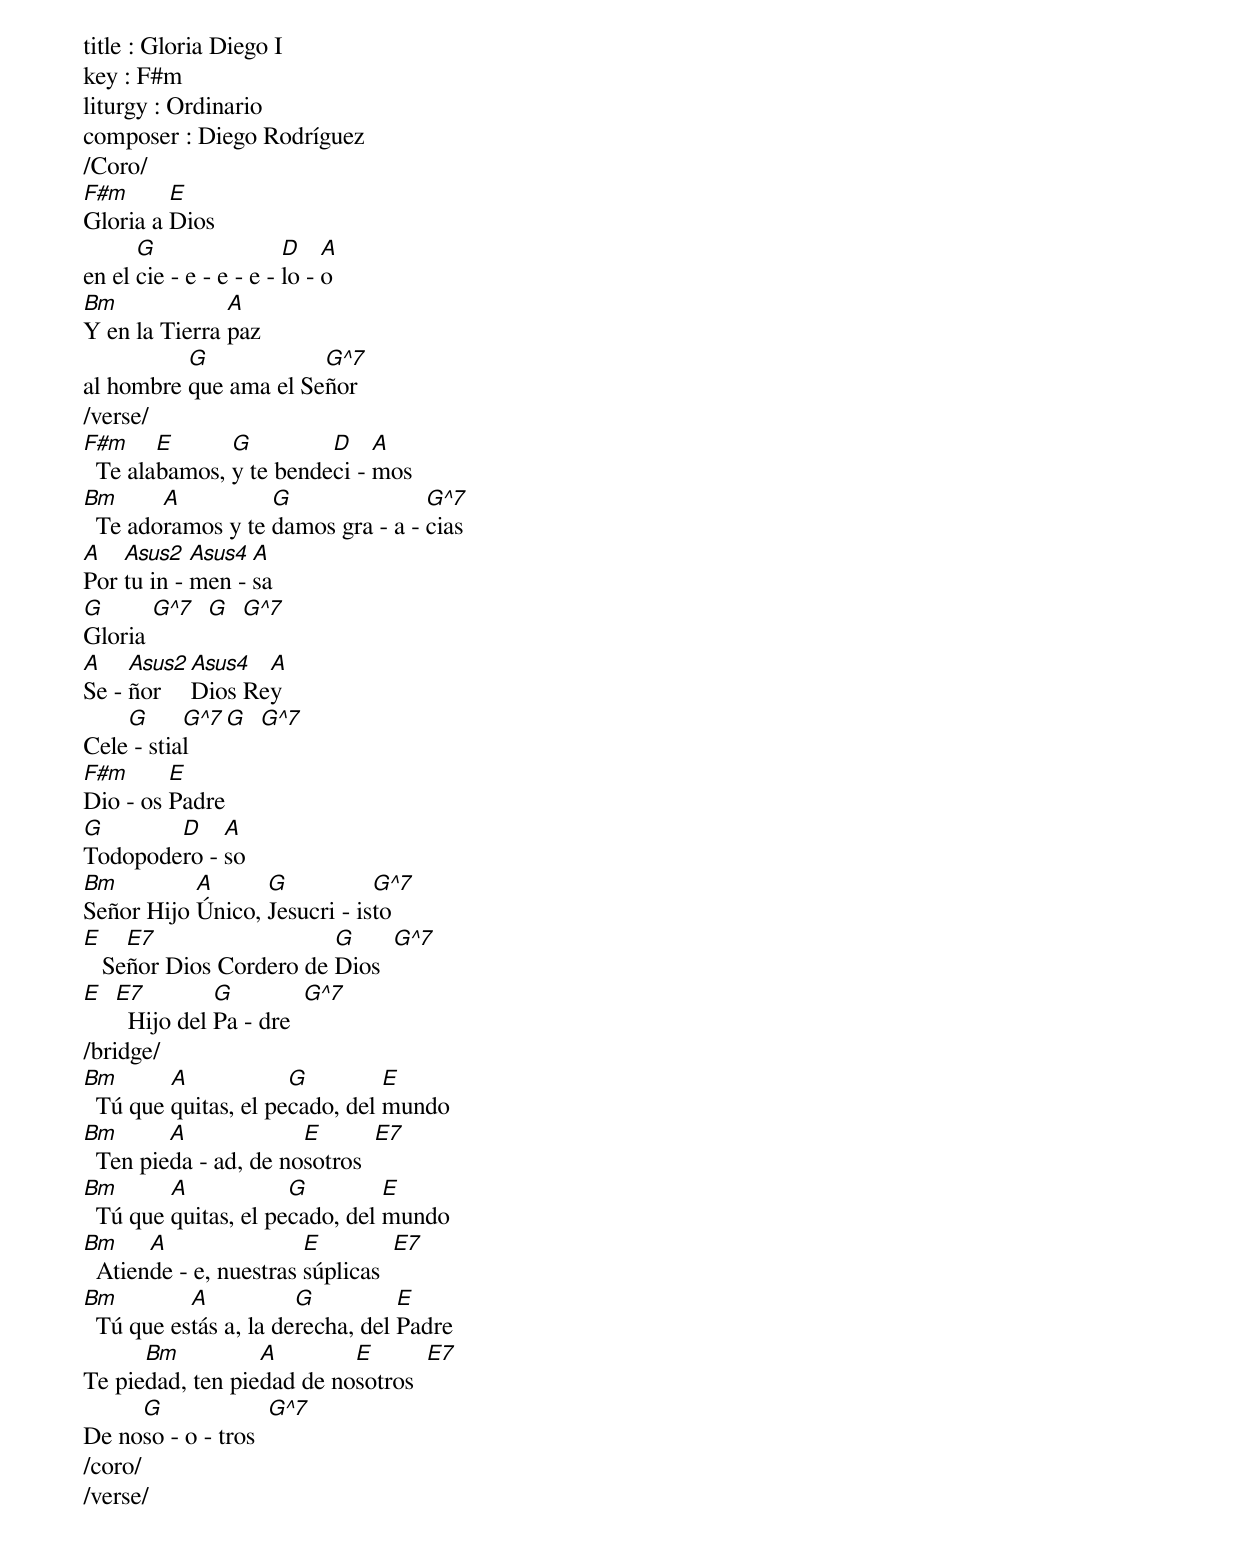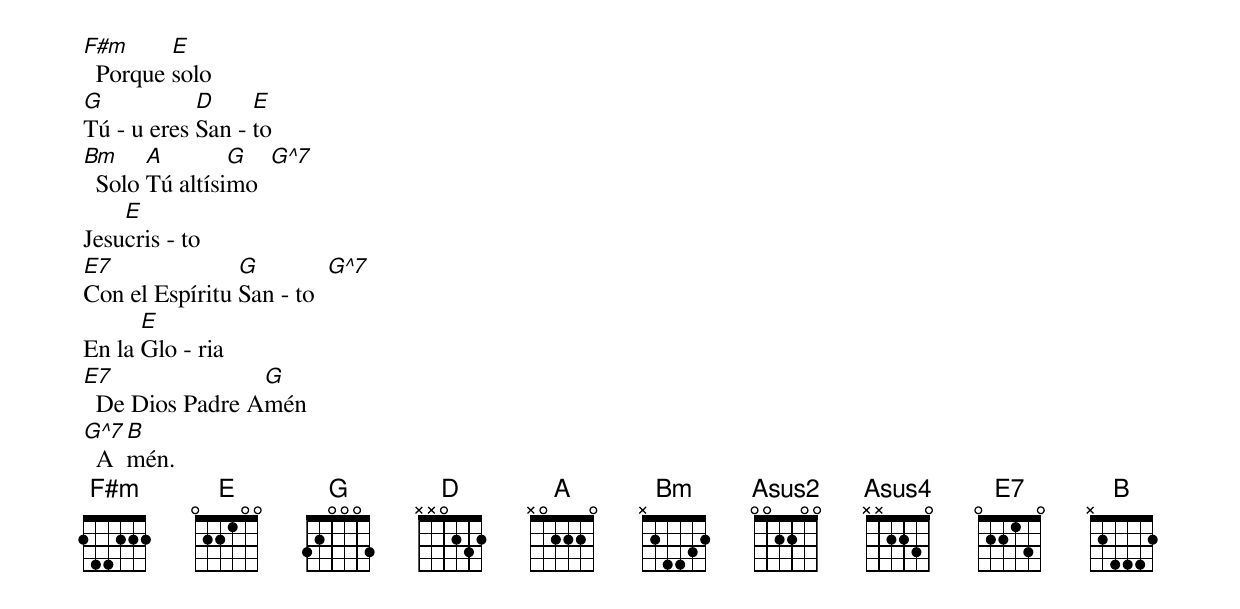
title : Gloria Diego I
key : F#m
liturgy : Ordinario
composer : Diego Rodríguez
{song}
/Coro/
[F#m]Gloria a [E]Dios
en el [G]cie - e - e - e - [D]lo - [A]o
[Bm]Y en la Tierra [A]paz
al hombre [G]que ama el Se[G^7]ñor
/verse/
[F#m]  Te ala[E]bamos, [G]y te bende[D]ci - [A]mos
[Bm]  Te ado[A]ramos y te [G]damos gra - a - [G^7]cias
[A]Por [Asus2]tu in - [Asus4]men - [A]sa
[G]Gloria [G^7]  [G]  [G^7]
[A]Se - [Asus2]ñor [Asus4]Dios Re[A]y
Cele[G] - stia[G^7]l  [G]  [G^7]
[F#m]Dio - os [E]Padre
[G]Todopode[D]ro - [A]so
[Bm]Señor Hijo [A]Único, [G]Jesucri - is[G^7]to
[E]   Se[E7]ñor Dios Cordero de [G]Dios  [G^7]
[E]  [E7]  Hijo del [G]Pa - dre  [G^7]
/bridge/
[Bm]  Tú que [A]quitas, el pe[G]cado, del [E]mundo
[Bm]  Ten pie[A]da - ad, de no[E]sotros  [E7]
[Bm]  Tú que [A]quitas, el pe[G]cado, del [E]mundo
[Bm]  Atien[A]de - e, nuestras [E]súplicas  [E7]
[Bm]  Tú que es[A]tás a, la de[G]recha, del [E]Padre
Te pie[Bm]dad, ten pie[A]dad de no[E]sotros  [E7]
De no[G]so - o - tros  [G^7]
/coro/
/verse/
[F#m]  Porque [E]solo
[G]Tú - u eres [D]San - [E]to
[Bm]  Solo [A]Tú altísi[G]mo  [G^7]
Jesu[E]cris - to
[E7]Con el Espíritu [G]San - to  [G^7]
En la [E]Glo - ria
[E7]  De Dios Padre A[G]mén
[G^7]  A[B]mén.
